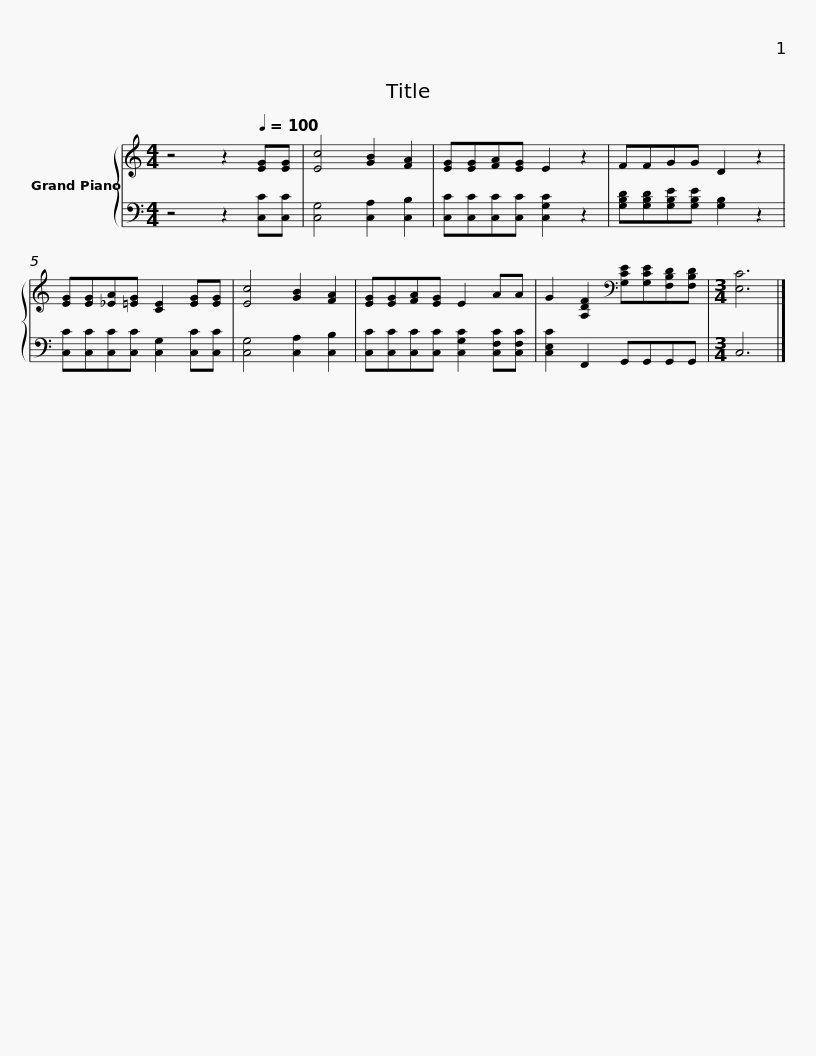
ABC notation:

X:1
%%score { 1 | 2 }
L:1/8
M:4/4
I:linebreak $
K:C
V:1 treble
V:2 bass
V:1
 z4 z2[Q:1/4=100] [EG][EG] | [Ec]4 [GB]2 [FA]2 | [EG][EG][FA][EG] E2 z2 | FFGG D2 z2 | [EG][EG][_EA][=EG] [CE]2 [EG][EG] | %5
 [Ec]4 [GB]2 [FA]2 |$ [EG][EG][FA][EG] E2 AA | G2 [A,DF]2[K:bass] [G,CE][G,CE][F,B,D][F,B,D] |[M:3/4] [E,C]6 |] %9
V:2
 z4 z2 [C,C][C,C] | [C,G,]4 [C,A,]2 [C,B,]2 | [C,C][C,C][C,C][C,C] [C,G,C]2 z2 | [G,B,D][G,B,D][G,B,E][G,B,E] [G,B,]2 z2 | [C,C][C,C][C,C][C,C] [C,G,]2 [C,C][C,C] | %5
 [C,G,]4 [C,A,]2 [C,B,]2 |$ [C,C][C,C][C,C][C,C] [C,G,C]2 [C,F,C][C,F,C] | [C,E,C]2 F,,2 G,,G,,G,,G,, |[M:3/4] C,6 |] %9
